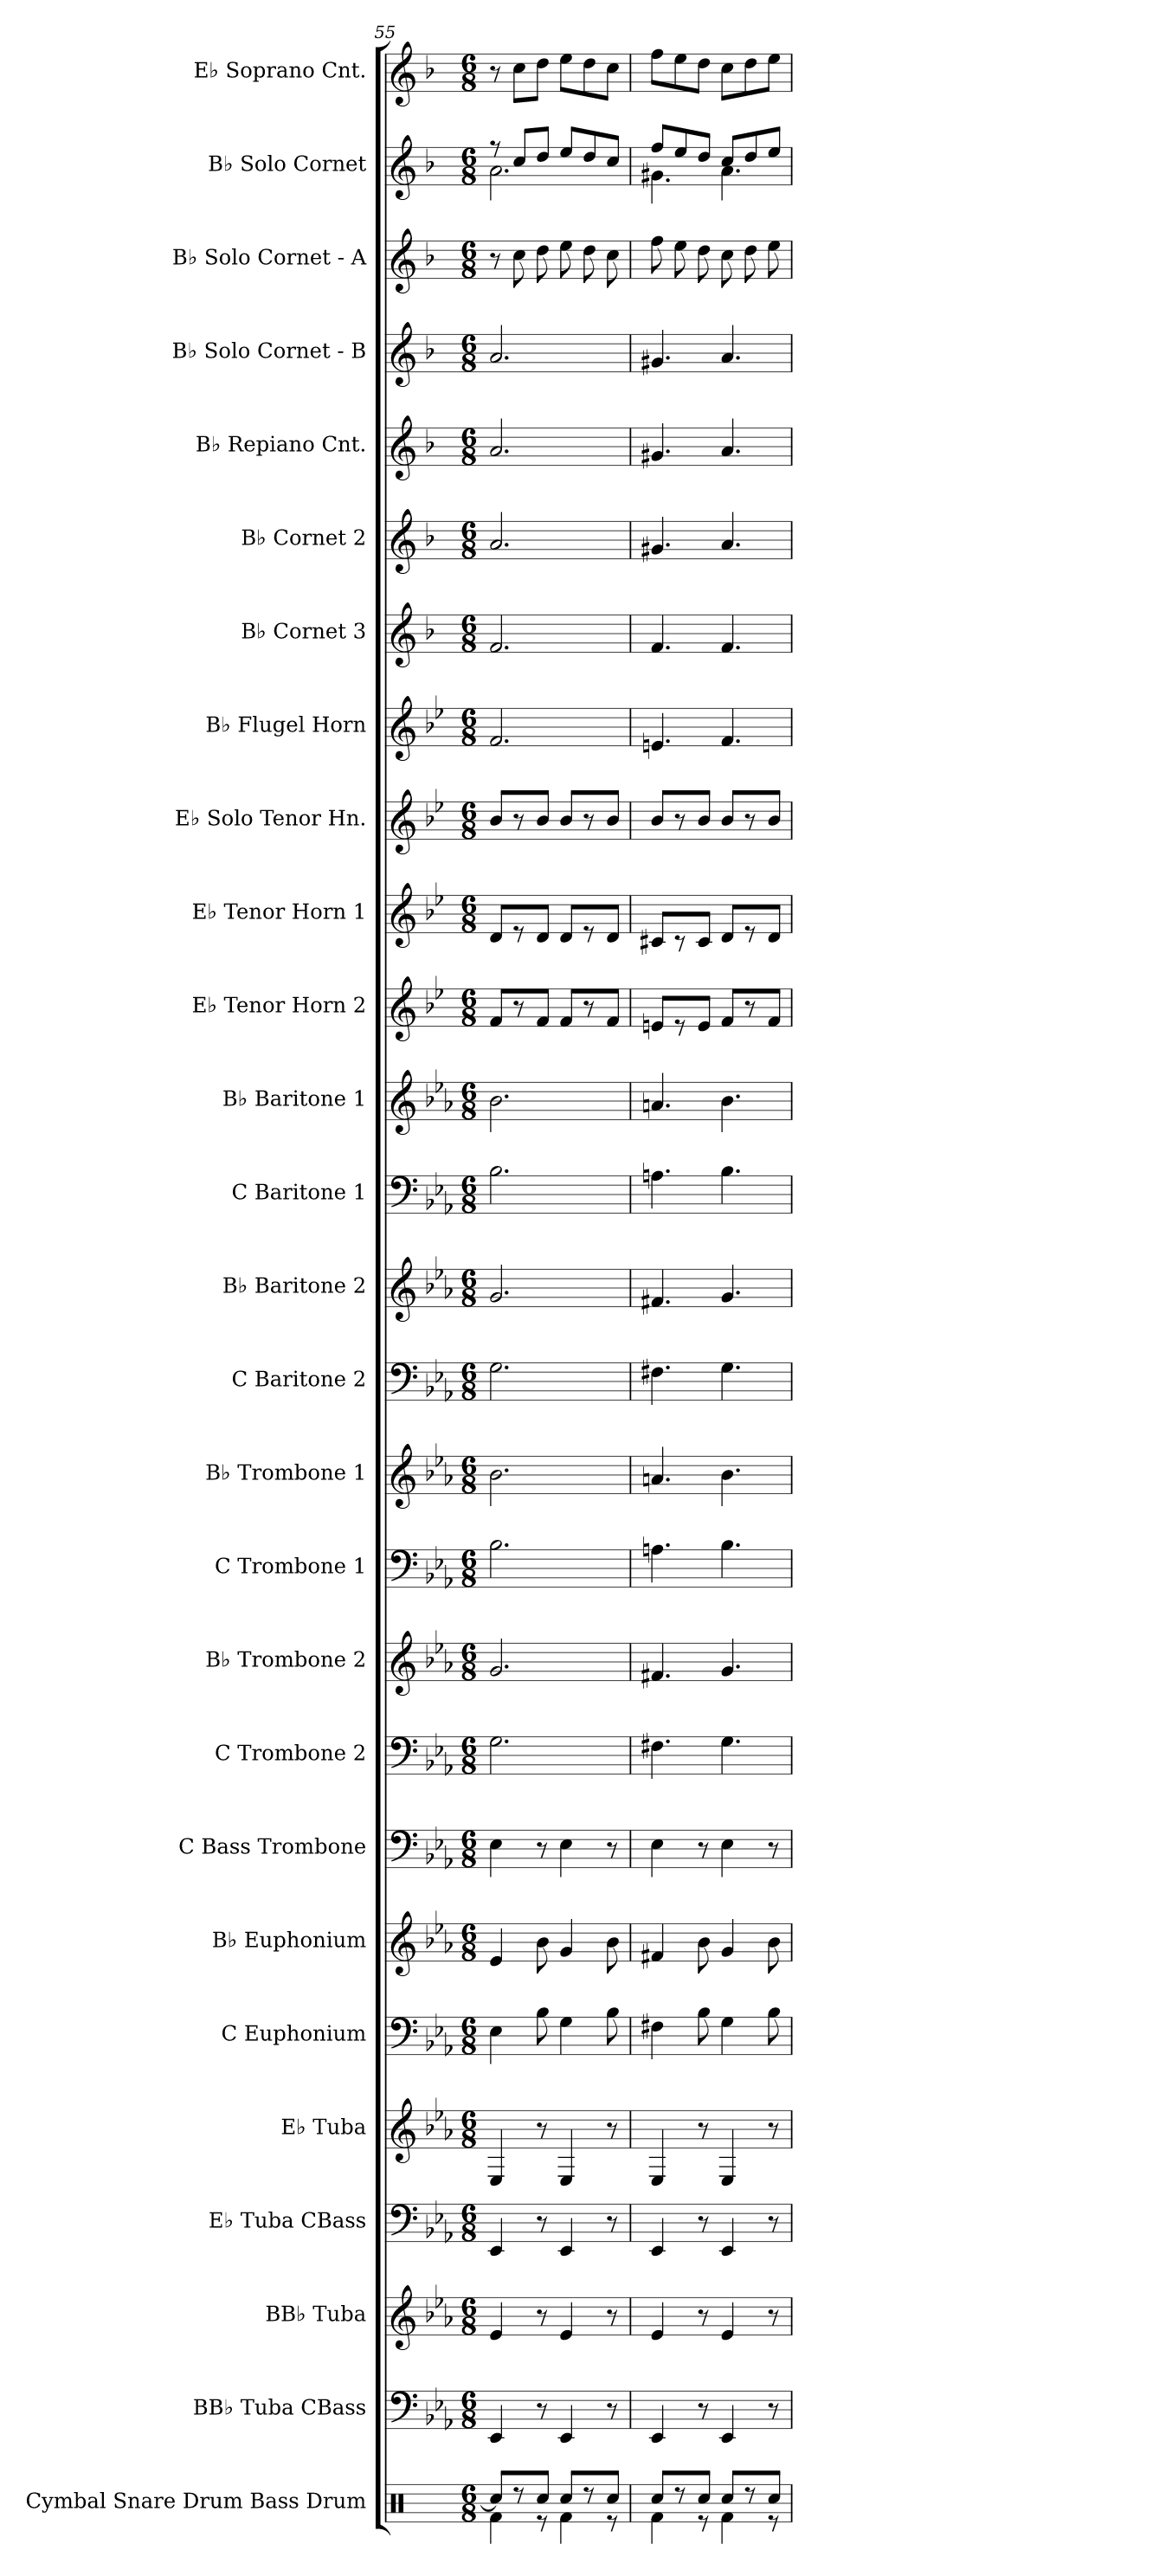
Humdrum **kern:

**kern	**kern	**kern	**kern	**kern	**kern	**kern	**kern	**kern	**kern	**kern	**kern	**kern	**kern	**kern	**kern	**kern	**kern	**kern	**kern	**kern	**kern	**kern	**kern	**kern	**kern	**kern
*part27	*part26	*part25	*part24	*part23	*part22	*part21	*part20	*part19	*part18	*part17	*part16	*part15	*part14	*part13	*part12	*part11	*part10	*part9	*part8	*part7	*part6	*part5	*part4	*part3	*part2	*part1
*staff27	*staff26	*staff25	*staff24	*staff23	*staff22	*staff21	*staff20	*staff19	*staff18	*staff17	*staff16	*staff15	*staff14	*staff13	*staff12	*staff11	*staff10	*staff9	*staff8	*staff7	*staff6	*staff5	*staff4	*staff3	*staff2	*staff1
*I"Cymbal Snare Drum Bass Drum	*I"BB♭ Tuba CBass	*I"BB♭ Tuba	*I"E♭ Tuba CBass	*I"E♭ Tuba	*I"C Euphonium	*I"B♭ Euphonium	*I"C Bass Trombone	*I"C Trombone 2	*I"B♭ Trombone 2	*I"C Trombone 1	*I"B♭ Trombone 1	*I"C Baritone 2	*I"B♭ Baritone 2	*I"C Baritone 1	*I"B♭ Baritone 1	*I"E♭ Tenor Horn 2	*I"E♭ Tenor Horn 1	*I"E♭ Solo Tenor Hn.	*I"B♭ Flugel Horn	*I"B♭ Cornet 3	*I"B♭ Cornet 2	*I"B♭ Repiano Cnt.	*I"B♭ Solo Cornet - B	*I"B♭ Solo Cornet - A	*I"B♭ Solo Cornet	*I"E♭ Soprano Cnt.
*I'Cym. S.D. B.D.	*	*I'BB♭ Tba.	*	*I'E♭ Tba.	*I'C Euph.	*I'B♭ Euph.	*I'C Bs. Tbn.	*I'C Tbn. 2	*I'B♭ Tbn. 2	*I'C Tbn. 1	*I'B♭ Tbn. 1	*I'C Bar. 2	*I'B♭ Bar. 2	*I'C Bar. 1	*I'B♭ Bar. 1	*I'E♭ Hn. 2	*I'E♭ Hn. 1	*I'E♭ Solo Hn.	*I'B♭ Flg. Hn.	*I'B♭ Cnt. 3	*I'B♭ Cnt. 2	*I'B♭ Rep. Cnt.	*I'B♭ Solo Cnt. - B	*I'B♭ Solo Cnt. - A	*I'B♭ Solo Cnt.	*I'E♭ Sop. Cnt.
*clefX	*clefF4	*clefG2	*clefF4	*clefG2	*clefF4	*clefG2	*clefF4	*clefF4	*clefG2	*clefF4	*clefG2	*clefF4	*clefG2	*clefF4	*clefG2	*clefG2	*clefG2	*clefG2	*clefG2	*clefG2	*clefG2	*clefG2	*clefG2	*clefG2	*clefG2	*clefG2
*	*	*ITrd14c24	*	*ITrd7c12	*	*ITrd7c12	*	*	*ITrd7c12	*	*ITrd7c12	*	*ITrd7c12	*	*ITrd7c12	*ITrd4c7	*ITrd4c7	*ITrd4c7	*ITrd4c7	*ITrd1c2	*ITrd1c2	*ITrd1c2	*ITrd1c2	*ITrd1c2	*ITrd1c2	*ITrd1c2
*k[]	*k[b-e-a-]	*k[b-e-a-]	*k[b-e-a-]	*k[b-e-a-]	*k[b-e-a-]	*k[b-e-a-]	*k[b-e-a-]	*k[b-e-a-]	*k[b-e-a-]	*k[b-e-a-]	*k[b-e-a-]	*k[b-e-a-]	*k[b-e-a-]	*k[b-e-a-]	*k[b-e-a-]	*k[b-e-a-]	*k[b-e-a-]	*k[b-e-a-]	*k[b-e-a-]	*k[b-e-a-]	*k[b-e-a-]	*k[b-e-a-]	*k[b-e-a-]	*k[b-e-a-]	*k[b-e-a-]	*k[b-e-a-]
*M6/8	*M6/8	*M6/8	*M6/8	*M6/8	*M6/8	*M6/8	*M6/8	*M6/8	*M6/8	*M6/8	*M6/8	*M6/8	*M6/8	*M6/8	*M6/8	*M6/8	*M6/8	*M6/8	*M6/8	*M6/8	*M6/8	*M6/8	*M6/8	*M6/8	*M6/8	*M6/8
=55	=55	=55	=55	=55	=55	=55	=55	=55	=55	=55	=55	=55	=55	=55	=55	=55	=55	=55	=55	=55	=55	=55	=55	=55	=55	=55
*^	*	*	*	*	*	*	*	*	*	*	*	*	*	*	*	*	*	*	*	*	*	*	*	*	*^	*
8Rcc/L]	4Rf\	4EE-/	4EE-/	4EE-/	4EE-/	4E-\	4E-/	4E-\	2.G\	2.G/	2.B-\	2.B-\	2.G\	2.G/	2.B-\	2.B-\	8B-/L	8G/L	8e-/L	2.B-/	2.e-/	2.g/	2.g/	2.g/	8r	8r	2.g\	8r
8r	.	.	.	.	.	.	.	.	.	.	.	.	.	.	.	.	8r	8r	8r	.	.	.	.	.	8b-\	8b-/L	.	8b-\L
8Rcc/J	8r	8r	8r	8r	8r	8B-\	8B-\	8r	.	.	.	.	.	.	.	.	8B-/J	8G/J	8e-/J	.	.	.	.	.	8cc\	8cc/J	.	8cc\J
8Rcc/L	4Rf\	4EE-/	4EE-/	4EE-/	4EE-/	4G\	4G/	4E-\	.	.	.	.	.	.	.	.	8B-/L	8G/L	8e-/L	.	.	.	.	.	8dd\	8dd/L	.	8dd\L
8r	.	.	.	.	.	.	.	.	.	.	.	.	.	.	.	.	8r	8r	8r	.	.	.	.	.	8cc\	8cc/	.	8cc\
8Rcc/J	8r	8r	8r	8r	8r	8B-\	8B-\	8r	.	.	.	.	.	.	.	.	8B-/J	8G/J	8e-/J	.	.	.	.	.	8b-\	8b-/J	.	8b-\J
=56	=56	=56	=56	=56	=56	=56	=56	=56	=56	=56	=56	=56	=56	=56	=56	=56	=56	=56	=56	=56	=56	=56	=56	=56	=56	=56	=56	=56
8Rcc/L	4Rf\	4EE-/	4EE-/	4EE-/	4EE-/	4F#X\	4F#X/	4E-\	4.F#X\	4.F#X/	4.An\	4.An/	4.F#X\	4.F#X/	4.An\	4.An/	8An/L	8F#X/L	8e-/L	4.An/	4.e-/	4.f#X/	4.f#X/	4.f#X/	8ee-\	8ee-/L	4.f#X\	8ee-\L
8r	.	.	.	.	.	.	.	.	.	.	.	.	.	.	.	.	8r	8r	8r	.	.	.	.	.	8dd\	8dd/	.	8dd\
8Rcc/J	8r	8r	8r	8r	8r	8B-\	8B-\	8r	.	.	.	.	.	.	.	.	8A/J	8F#/J	8e-/J	.	.	.	.	.	8cc\	8cc/J	.	8cc\J
8Rcc/L	4Rf\	4EE-/	4EE-/	4EE-/	4EE-/	4G\	4G/	4E-\	4.G\	4.G/	4.B-\	4.B-\	4.G\	4.G/	4.B-\	4.B-\	8B-/L	8G/L	8e-/L	4.B-/	4.e-/	4.g/	4.g/	4.g/	8b-\	8b-/L	4.g\	8b-\L
8r	.	.	.	.	.	.	.	.	.	.	.	.	.	.	.	.	8r	8r	8r	.	.	.	.	.	8cc\	8cc/	.	8cc\
8Rcc/J	8r	8r	8r	8r	8r	8B-\	8B-\	8r	.	.	.	.	.	.	.	.	8B-/J	8G/J	8e-/J	.	.	.	.	.	8dd\	8dd/J	.	8dd\J
*v	*v	*	*	*	*	*	*	*	*	*	*	*	*	*	*	*	*	*	*	*	*	*	*	*	*	*v	*v	*
=	=	=	=	=	=	=	=	=	=	=	=	=	=	=	=	=	=	=	=	=	=	=	=	=	=	=
*-	*-	*-	*-	*-	*-	*-	*-	*-	*-	*-	*-	*-	*-	*-	*-	*-	*-	*-	*-	*-	*-	*-	*-	*-	*-	*-
